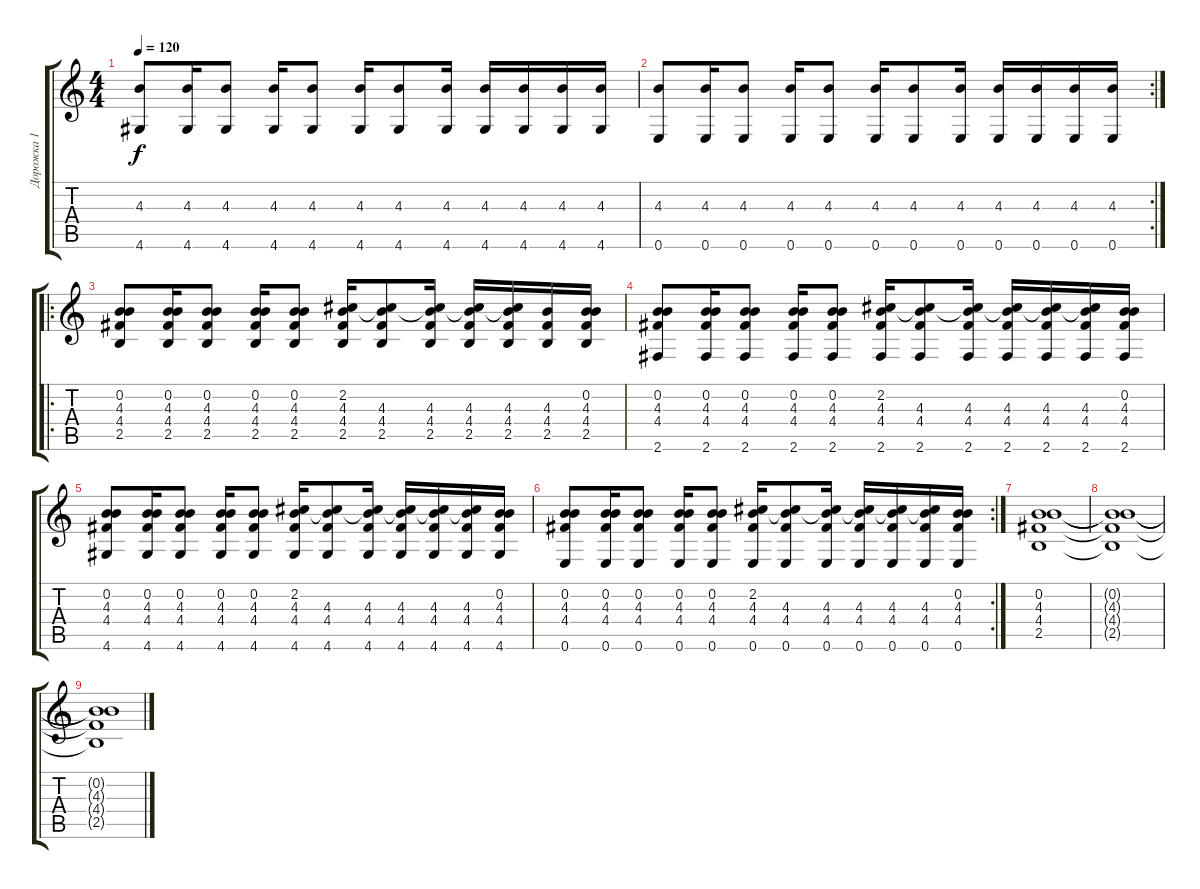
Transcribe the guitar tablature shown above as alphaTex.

\track ("Дорожка 1" "Дорожка 1") {instrument acousticguitarsteel}
\staff {score tabs}
\tuning (E4 B3 G3 D3 A2 E2) {hide}
\ts (4 4)
\tempo 120
\clef g2
\ks c
(4.3 4.6).8{dy f} (4.3 4.6).16 (4.3 4.6).8 (4.3 4.6).16 (4.3 4.6).8 (4.3 4.6).16 (4.3 4.6).8 (4.3 4.6).16 (4.3 4.6).16 (4.3 4.6).16 (4.3 4.6).16 (4.3 4.6).16 |
\rc 2
(4.3 0.6).8 (4.3 0.6).16 (4.3 0.6).8 (4.3 0.6).16 (4.3 0.6).8 (4.3 0.6).16 (4.3 0.6).8 (4.3 0.6).16 (4.3 0.6).16 (4.3 0.6).16 (4.3 0.6).16 (4.3 0.6).16 |
\ro
(0.2 4.3 4.4 2.5).8 (0.2 4.3 4.4 2.5).16 (0.2 4.3 4.4 2.5).8 (0.2 4.3 4.4 2.5).16 (0.2 4.3 4.4 2.5).8 (2.2 4.3 4.4 2.5).16 (2.2{t} 4.3 4.4 2.5).8 (2.2{t} 4.3 4.4 2.5).16 (2.2{t} 4.3 4.4 2.5).16 (2.2{t} 4.3 4.4 2.5).16 (4.3 4.4 2.5).16 (0.2 4.3 4.4 2.5).16 |
(0.2 4.3 4.4 2.6).8 (0.2 4.3 4.4 2.6).16 (0.2 4.3 4.4 2.6).8 (0.2 4.3 4.4 2.6).16 (0.2 4.3 4.4 2.6).8 (2.2 4.3 4.4 2.6).16 (2.2{t} 4.3 4.4 2.6).8 (2.2{t} 4.3 4.4 2.6).16 (2.2{t} 4.3 4.4 2.6).16 (2.2{t} 4.3 4.4 2.6).16 (2.2{t} 4.3 4.4 2.6).16 (0.2 4.3 4.4 2.6).16 |
(0.2 4.3 4.4 4.6).8 (0.2 4.3 4.4 4.6).16 (0.2 4.3 4.4 4.6).8 (0.2 4.3 4.4 4.6).16 (0.2 4.3 4.4 4.6).8 (2.2 4.3 4.4 4.6).16 (2.2{t} 4.3 4.4 4.6).8 (2.2{t} 4.3 4.4 4.6).16 (2.2{t} 4.3 4.4 4.6).16 (2.2{t} 4.3 4.4 4.6).16 (2.2{t} 4.3 4.4 4.6).16 (0.2 4.3 4.4 4.6).16 |
\rc 2
(0.2 4.3 4.4 0.6).8 (0.2 4.3 4.4 0.6).16 (0.2 4.3 4.4 0.6).8 (0.2 4.3 4.4 0.6).16 (0.2 4.3 4.4 0.6).8 (2.2 4.3 4.4 0.6).16 (2.2{t} 4.3 4.4 0.6).8 (2.2{t} 4.3 4.4 0.6).16 (2.2{t} 4.3 4.4 0.6).16 (2.2{t} 4.3 4.4 0.6).16 (2.2{t} 4.3 4.4 0.6).16 (0.2 4.3 4.4 0.6).16 |
(0.2 4.3 4.4 2.5).1 |
(0.2{t} 4.3{t} 4.4{t} 2.5{t}).1 |
(0.2{t} 4.3{t} 4.4{t} 2.5{t}).1
